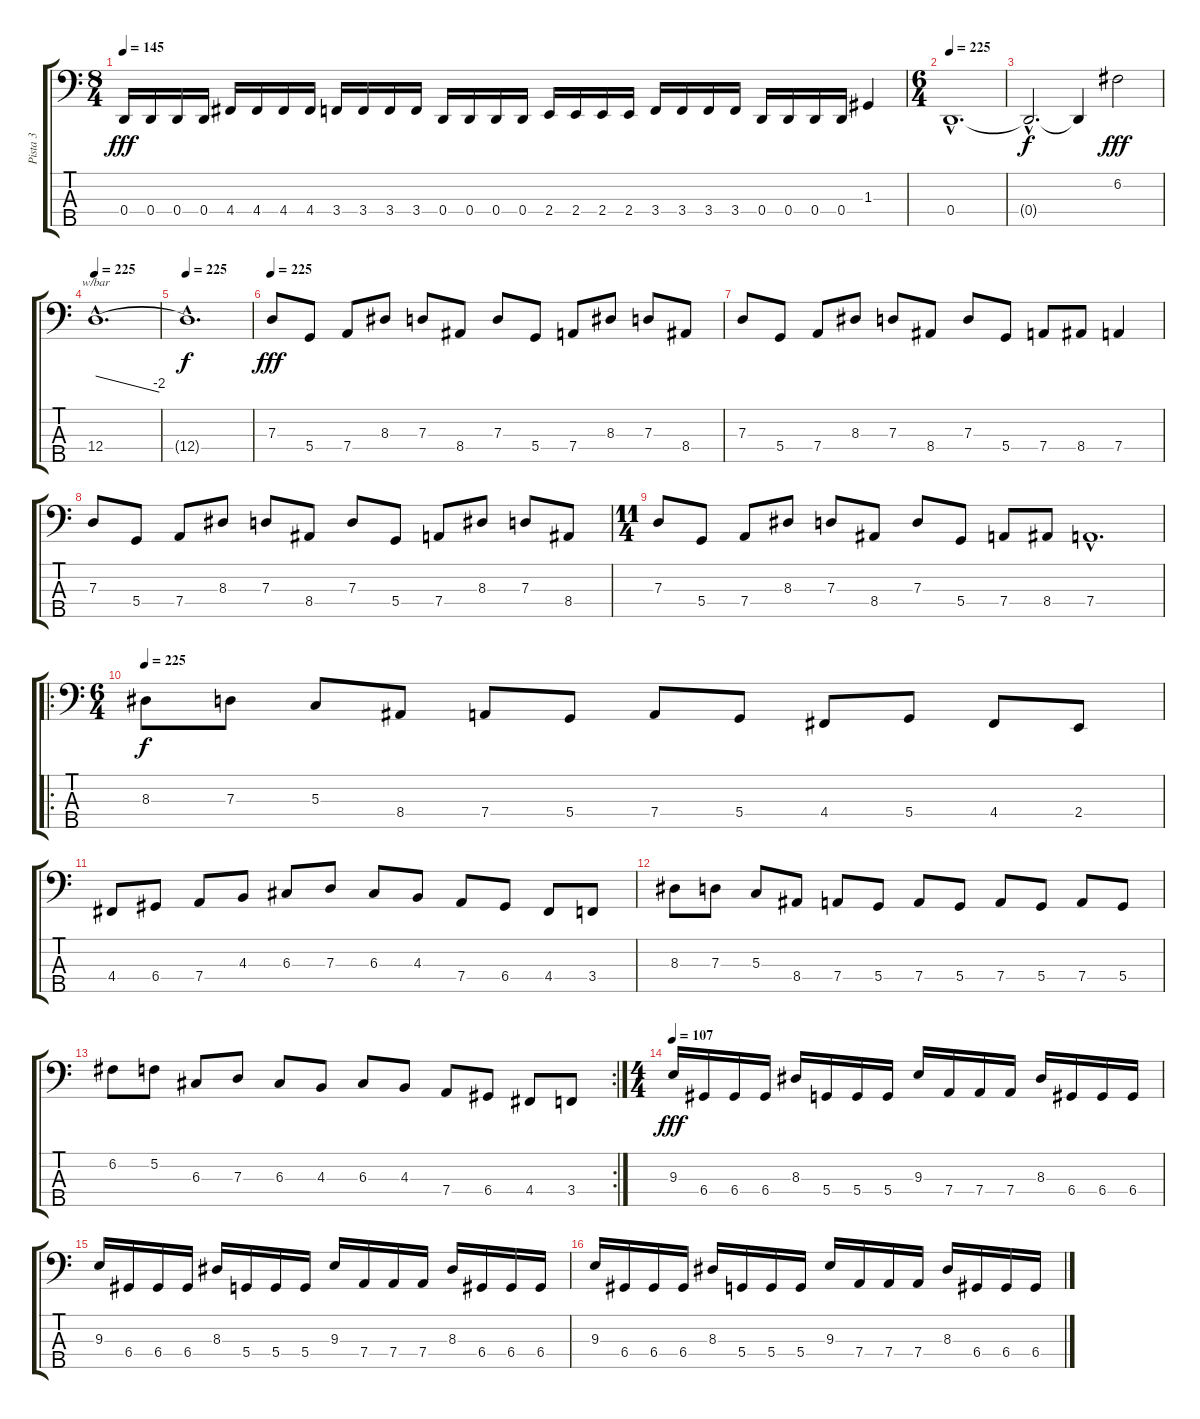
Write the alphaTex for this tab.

\track ("Pista 3" "Pista 3") {instrument slapbass2}
\staff {score tabs}
\tuning (F2 C2 G1 D1 A0) {hide}
\ts (8 4)
\tempo 145
\clef f4
\ks c
0.4.16{dy fff} 0.4.16 0.4.16 0.4.16 4.4.16 4.4.16 4.4.16 4.4.16 3.4.16 3.4.16 3.4.16 3.4.16 0.4.16 0.4.16 0.4.16 0.4.16 2.4.16 2.4.16 2.4.16 2.4.16 3.4.16 3.4.16 3.4.16 3.4.16 0.4.16 0.4.16 0.4.16 0.4.16 1.3.4 |
\ts (6 4)
\tempo 225
0.4{hac}.1{d} |
0.4{hac t}.2{d dy f} 0.4{t}.4 6.2.2{dy fff} |
\tempo 225
12.4{hac}.1{d tbe (dive default 0 0 60 -8)} |
\tempo 225
12.4{hac t}.1{d dy f} |
\tempo 225
7.3.8{dy fff} 5.4.8 7.4.8 8.3.8 7.3.8 8.4.8 7.3.8 5.4.8 7.4.8 8.3.8 7.3.8 8.4.8 |
7.3.8 5.4.8 7.4.8 8.3.8 7.3.8 8.4.8 7.3.8 5.4.8 7.4.8 8.4.8 7.4.4 |
7.3.8 5.4.8 7.4.8 8.3.8 7.3.8 8.4.8 7.3.8 5.4.8 7.4.8 8.3.8 7.3.8 8.4.8 |
\ts (11 4)
7.3.8 5.4.8 7.4.8 8.3.8 7.3.8 8.4.8 7.3.8 5.4.8 7.4.8 8.4.8 7.4{hac}.1{d} |
\ro
\ts (6 4)
\tempo 225
8.3.8{dy f volume 14} 7.3.8 5.3.8 8.4.8 7.4.8 5.4.8 7.4.8 5.4.8 4.4.8 5.4.8 4.4.8 2.4.8 |
4.4.8 6.4.8 7.4.8 4.3.8 6.3.8 7.3.8 6.3.8 4.3.8 7.4.8 6.4.8 4.4.8 3.4.8 |
8.3.8 7.3.8 5.3.8 8.4.8 7.4.8 5.4.8 7.4.8 5.4.8 7.4.8 5.4.8 7.4.8 5.4.8 |
\rc 2
6.2.8 5.2.8 6.3.8 7.3.8 6.3.8 4.3.8 6.3.8 4.3.8 7.4.8 6.4.8 4.4.8 3.4.8 |
\ts (4 4)
\tempo 107
9.3.16{dy fff volume 16} 6.4.16 6.4.16 6.4.16 8.3.16 5.4.16 5.4.16 5.4.16 9.3.16 7.4.16 7.4.16 7.4.16 8.3.16 6.4.16 6.4.16 6.4.16 |
9.3.16 6.4.16 6.4.16 6.4.16 8.3.16 5.4.16 5.4.16 5.4.16 9.3.16 7.4.16 7.4.16 7.4.16 8.3.16 6.4.16 6.4.16 6.4.16 |
9.3.16 6.4.16 6.4.16 6.4.16 8.3.16 5.4.16 5.4.16 5.4.16 9.3.16 7.4.16 7.4.16 7.4.16 8.3.16 6.4.16 6.4.16 6.4.16
